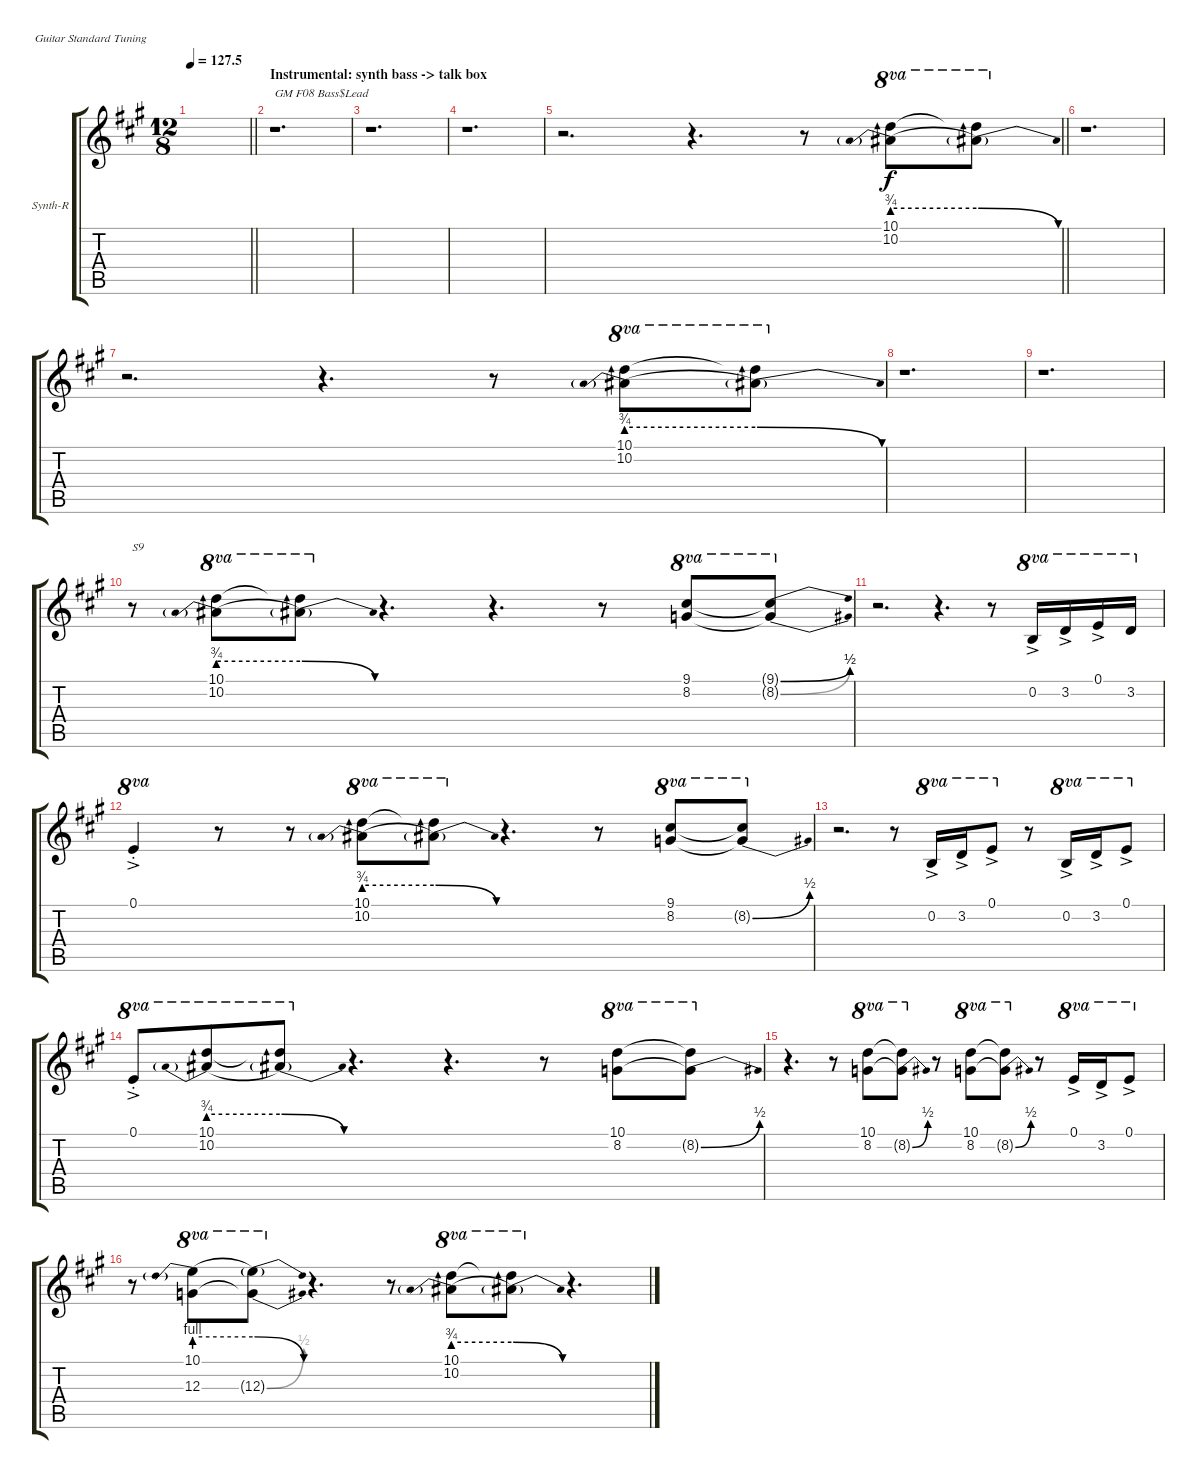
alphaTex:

\bracketExtendMode groupsimilarinstruments
\firstSystemTrackNameOrientation horizontal
\otherSystemsTrackNameOrientation horizontal
\track ("Sound for: Synth-right hand" "Synth-R") {instrument overdrivenguitar}
\staff {score tabs}
\tuning (E4 B3 G3 D3 A2 E2)
\ts (12 8)
\tempo
127.5
\accidentals auto
\clef g2
\ottava regular
\simile none
\barLineRight lightlight
\ks a
|
\section ("" "Instrumental: synth bass -> talk box")
r.1{d txt "GM F08 Bass$Lead"} |
r.1{d} |
r.1{d} |
\barLineRight lightlight
r.2{d} r.4{d} r.8 (10.1 10.2{be (prebend 0 3 60 3)}).8{ot 8va} (10.2{be (release 0 3 1.2 0) t} 10.1{t}).8{ot 8va} |
r.1{d} |
r.2{d} r.4{d} r.8 (10.1 10.2{be (prebend 0 3 60 3)}).8{ot 8va} (10.2{be (release 0 3 0.6 0) t} 10.1{t}).8{ot 8va} |
r.1{d} |
r.1{d} |
r.8{txt "S9 "} (10.1 10.2{be (prebend 0 3 60 3)}).8{ot 8va} (10.2{be (release 0 3 0.6 0) t} 10.1{t}).8{ot 8va} r.4{d} r.4{d} r.8 (9.1 8.2).8{ot 8va} (9.1{be (bend 0 0 15 2) t} 8.2{be (bend 0 0 0.6 2) t}).8{ot 8va} |
r.2{d} r.4{d} r.8 0.2{ac}.16{ot 8va} 3.2{ac}.16{ot 8va} 0.1{ac}.16{ot 8va} 3.2.16{ot 8va} |
0.1{ac st}.4{ot 8va} r.8 r.8 (10.1 10.2{be (prebend 0 3 60 3)}).8{ot 8va} (10.2{be (release 0 3 0.6 0) t} 10.1{t}).8{ot 8va} r.4{d} r.8 (9.1 8.2).8{ot 8va} (9.1{t} 8.2{be (bend 0 0 0.6 2) t}).8{ot 8va} |
r.2{d} r.8 0.2{ac}.16{ot 8va} 3.2{ac}.16{ot 8va} 0.1{ac}.8{ot 8va} r.8 0.2{ac}.16{ot 8va} 3.2{ac}.16{ot 8va} 0.1{ac}.8{ot 8va} |
0.1{ac st}.8{ot 8va} (10.1 10.2{be (prebend 0 3 60 3)}).8{ot 8va} (10.2{be (release 0 3 0.6 0) t} 10.1{t}).8{ot 8va} r.4{d} r.4{d} r.8 (10.1 8.2).8{ot 8va} (10.1{t} 8.2{be (bend 0 0 0.6 2) t}).8{ot 8va} |
r.4{d} r.8 (10.1 8.2).8{ot 8va} (10.1{t} 8.2{be (bend 0 0 0.6 2) t}).8{ot 8va} r.8 (10.1 8.2).8{ot 8va} (10.1{t} 8.2{be (bend 0 0 0.6 2) t}).8{ot 8va} r.8 0.1{ac}.16{ot 8va} 3.2{ac}.16{ot 8va} 0.1{ac}.8{ot 8va} |
r.8 (10.1{be (prebend 0 4 60 4)} 12.3).8{ot 8va} (12.3{be (bend 0 0 0.6 2) t} 10.1{be (release 0 4 0.6 0) t}).8{ot 8va} r.4{d} r.8 (10.1 10.2{be (prebend 0 3 60 3)}).8{ot 8va} (10.2{be (release 0 3 0.6 0) t} 10.1{t}).8{ot 8va} r.4{d}
